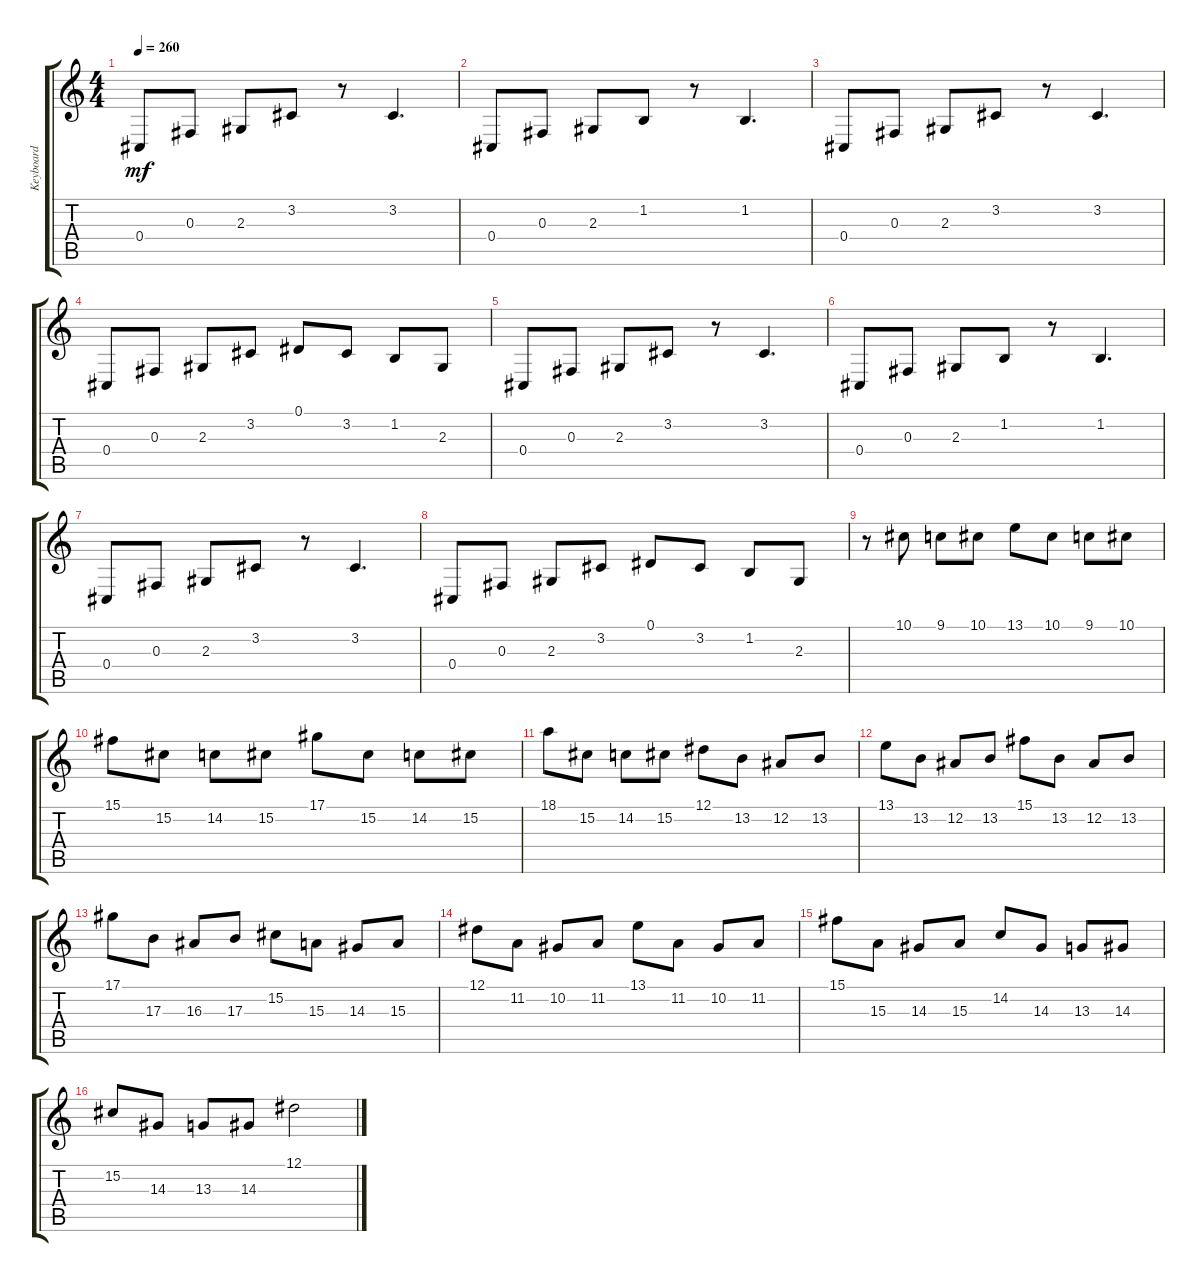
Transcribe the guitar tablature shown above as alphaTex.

\track ("Keyboard" "Keyboard") {instrument churchorgan}
\staff {score tabs}
\tuning (Eb4 Bb3 Gb3 Db3 Ab2 Eb2) {hide}
\ts (4 4)
\tempo 260
\clef g2
\ks c
0.4.8{dy mf} 0.3.8 2.3.8 3.2.8 r.8 3.2.4{d} |
0.4.8 0.3.8 2.3.8 1.2.8 r.8 1.2.4{d} |
0.4.8 0.3.8 2.3.8 3.2.8 r.8 3.2.4{d} |
0.4.8 0.3.8 2.3.8 3.2.8 0.1.8 3.2.8 1.2.8 2.3.8 |
0.4.8 0.3.8 2.3.8 3.2.8 r.8 3.2.4{d} |
0.4.8 0.3.8 2.3.8 1.2.8 r.8 1.2.4{d} |
0.4.8 0.3.8 2.3.8 3.2.8 r.8 3.2.4{d} |
0.4.8 0.3.8 2.3.8 3.2.8 0.1.8 3.2.8 1.2.8 2.3.8 |
r.8 10.1.8{instrument harpsichord} 9.1.8 10.1.8 13.1.8 10.1.8 9.1.8 10.1.8 |
15.1.8 15.2.8 14.2.8 15.2.8 17.1.8 15.2.8 14.2.8 15.2.8 |
18.1.8 15.2.8 14.2.8 15.2.8 12.1.8 13.2.8 12.2.8 13.2.8 |
13.1.8 13.2.8 12.2.8 13.2.8 15.1.8 13.2.8 12.2.8 13.2.8 |
17.1.8 17.3.8 16.3.8 17.3.8 15.2.8 15.3.8 14.3.8 15.3.8 |
12.1.8 11.2.8 10.2.8 11.2.8 13.1.8 11.2.8 10.2.8 11.2.8 |
15.1.8 15.3.8 14.3.8 15.3.8 14.2.8 14.3.8 13.3.8 14.3.8 |
15.2.8 14.3.8 13.3.8 14.3.8 12.1.2
